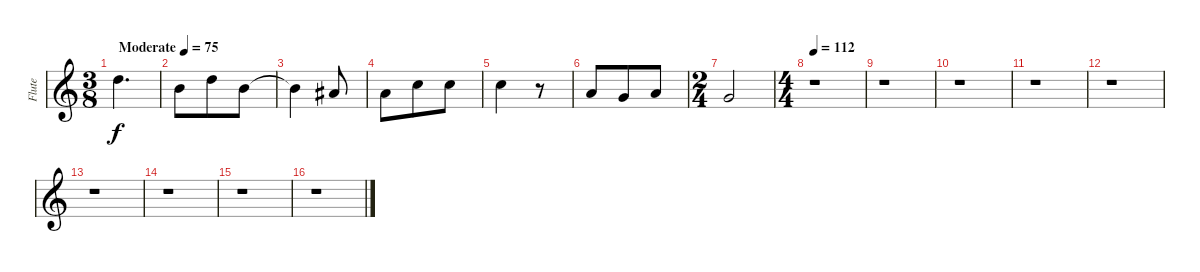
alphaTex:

\track ("Flute" "Flute") {instrument flute}
\staff {score}
\tuning (E4 B3 G3 D3 A2 E2) {hide}
\ts (3 8)
\tempo (75 "Moderate")
\clef g2
\ks c
10.1.4{d dy f instrument flute} |
12.2.8 10.1.8 12.2.8 |
12.2{t}.4 11.2.8 |
10.2.8 8.1.8 8.1.8 |
8.1.4 r.8 |
5.1.8 3.1.8 5.1.8 |
\ts (2 4)
3.1.2 |
\ts (4 4)
\tempo 112
r.1 |
r.1 |
r.1 |
r.1 |
r.1 |
r.1 |
r.1 |
r.1 |
r.1
